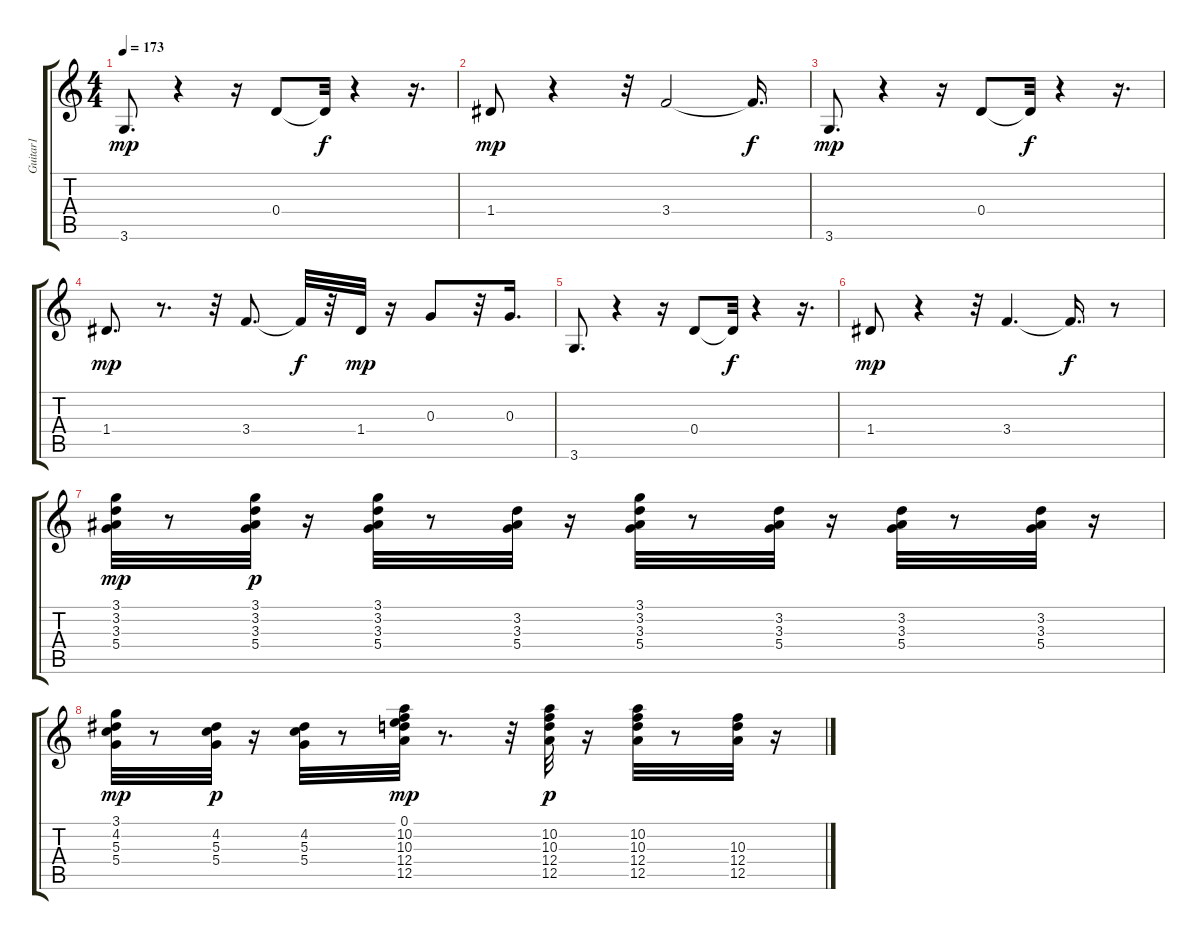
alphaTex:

\track ("Guitar1" "Guitar1") {instrument electricguitarclean}
\staff {score tabs}
\tuning (E4 B3 G3 D3 A2 E2) {hide}
\ts (4 4)
\tempo 173
\clef g2
\ks c
3.6.8{d dy mp} r.4 r.16 0.4.8 0.4{t}.32{dy f} r.4 r.16{d} |
1.4.8{dy mp} r.4 r.32 3.4.2 3.4{t}.16{d dy f} |
3.6.8{d dy mp} r.4 r.16 0.4.8 0.4{t}.32{dy f} r.4 r.16{d} |
1.4.8{d dy mp} r.8{d} r.32 3.4.8{d} 3.4{t}.32{dy f} r.32 1.4.32{dy mp} r.16 0.3.8 r.32 0.3.16{d} |
3.6.8{d} r.4 r.16 0.4.8 0.4{t}.32{dy f} r.4 r.16{d} |
1.4.8{dy mp} r.4 r.32 3.4.4{d} 3.4{t}.16{d dy f} r.8 |
(3.1 3.2 3.3 5.4).32{dy mp instrument overdrivenguitar} r.8 (3.1 3.2 3.3 5.4).32{dy p} r.16 (3.1 3.2 3.3 5.4).32 r.8 (3.2 3.3 5.4).32 r.16 (3.1 3.2 3.3 5.4).32 r.8 (3.2 3.3 5.4).32 r.16 (3.2 3.3 5.4).32 r.8 (3.2 3.3 5.4).32 r.16 |
(3.1 4.2 5.3 5.4).32{dy mp} r.8 (4.2 5.3 5.4).32{dy p} r.16 (4.2 5.3 5.4).32 r.8 (0.1 10.2 10.3 12.4 12.5).32{dy mp} r.8{d} r.32 (10.2 10.3 12.4 12.5).32{dy p} r.16 (10.2 10.3 12.4 12.5).32 r.8 (10.3 12.4 12.5).32 r.16
